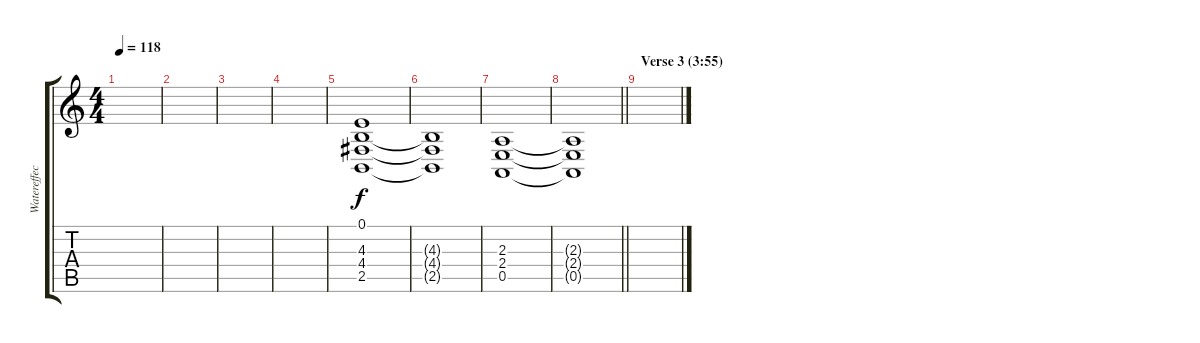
\track ("Watereffects" "Watereffec") {instrument seashore}
\staff {score tabs}
\tuning (E4 B3 G3 D3 A2 E2) {hide}
\ts (4 4)
\tempo 118
\clef g2
\ks c
|
|
|
|
(0.1 4.3 4.4 2.5).1 |
(4.3{t} 4.4{t} 2.5{t}).1 |
(2.3 2.4 0.5).1 |
\barLineRight lightlight
(2.3{t} 2.4{t} 0.5{t}).1 |
\section ("" "Verse 3 (3:55)")
